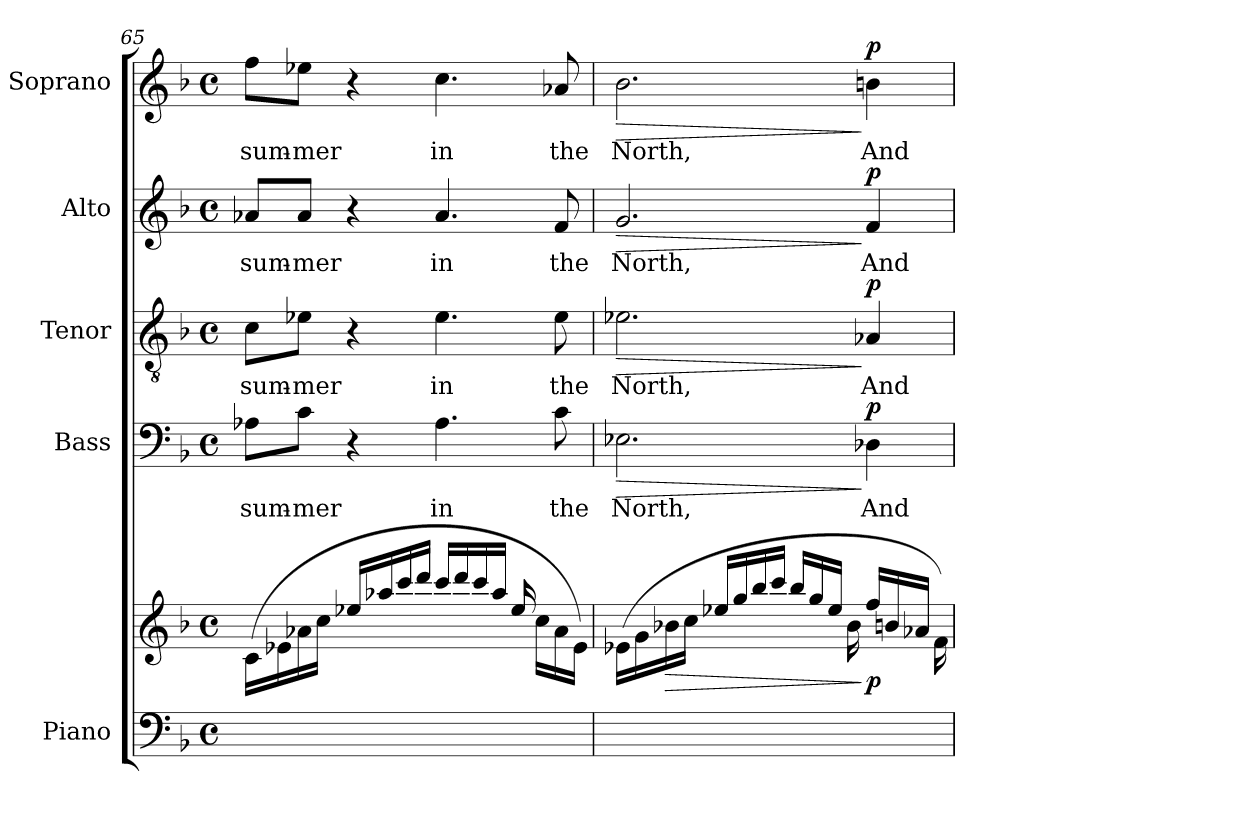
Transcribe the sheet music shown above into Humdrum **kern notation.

**kern	**kern	**dynam	**kern	**text	**dynam	**kern	**text	**dynam	**kern	**text	**dynam	**kern	**text	**dynam
*part5	*part5	*part5	*part4	*part4	*part4	*part3	*part3	*part3	*part2	*part2	*part2	*part1	*part1	*part1
*staff6	*staff5	*staff5/6	*staff4	*staff4	*staff4	*staff3	*staff3	*staff3	*staff2	*staff2	*staff2	*staff1	*staff1	*staff1
*I"Piano	*	*	*I"Bass	*	*	*I"Tenor	*	*	*I"Alto	*	*	*I"Soprano	*	*
*I'Pno	*	*	*	*	*	*	*	*	*	*	*	*	*	*
*clefF4	*clefG2	*	*clefF4	*	*	*clefGv2	*	*	*clefG2	*	*	*clefG2	*	*
*k[b-]	*k[b-]	*	*k[b-]	*	*	*k[b-]	*	*	*k[b-]	*	*	*k[b-]	*	*
*M4/4	*M4/4	*	*M4/4	*	*	*M4/4	*	*	*M4/4	*	*	*M4/4	*	*
*met(c)	*met(c)	*	*met(c)	*	*	*met(c)	*	*	*met(c)	*	*	*met(c)	*	*
=65	=65	=65	=65	=65	=65	=65	=65	=65	=65	=65	=65	=65	=65	=65
1ryy	(16c\LL	.	8A-X\L	sum-	.	8c\L	sum-	.	8a-X/L	sum-	.	8ff\L	sum-	.
.	16e-X\	.	.	.	.	.	.	.	.	.	.	.	.	.
.	16a-X\	.	8c\J	-mer	.	8e-X\J	-mer	.	8a-/J	-mer	.	8ee-X\J	-mer	.
.	16cc\JJ	.	.	.	.	.	.	.	.	.	.	.	.	.
.	16ee-X/LL	.	4r	.	.	4r	.	.	4r	.	.	4r	.	.
.	16aa-X/	.	.	.	.	.	.	.	.	.	.	.	.	.
.	16ccc/	.	.	.	.	.	.	.	.	.	.	.	.	.
.	16ddd/JJ	.	.	.	.	.	.	.	.	.	.	.	.	.
.	16ccc/LL	.	4.A-\	in	.	4.e-\	in	.	4.a-/	in	.	4.cc\	in	.
.	16ddd/	.	.	.	.	.	.	.	.	.	.	.	.	.
.	16ccc/	.	.	.	.	.	.	.	.	.	.	.	.	.
.	16aa-/JJ	.	.	.	.	.	.	.	.	.	.	.	.	.
.	16ee-/	.	.	.	.	.	.	.	.	.	.	.	.	.
.	16cc\LL	.	.	.	.	.	.	.	.	.	.	.	.	.
.	16a-\	.	8c\	the	.	8e-\	the	.	8f/	the	.	8a-X/	the	.
.	16e-\JJ)	.	.	.	.	.	.	.	.	.	.	.	.	.
=66	=66	=66	=66	=66	=66	=66	=66	=66	=66	=66	=66	=66	=66	=66
!	!	!	!	!	!LO:HP:b	!	!	!LO:HP:b	!	!	!LO:HP:b	!	!	!LO:HP:b
1ryy	(16e-X\LL	.	2.E-X\	North,	>	2.e-X\	North,	>	2.g/	North,	>	2.b-\	North,	>
.	16g\	.	.	.	.	.	.	.	.	.	.	.	.	.
!	!	!LO:HP:b	!	!	!	!	!	!	!	!	!	!	!	!
.	16b-X\	>	.	.	.	.	.	.	.	.	.	.	.	.
.	16cc\JJ	.	.	.	.	.	.	.	.	.	.	.	.	.
.	16ee-X/LL	.	.	.	.	.	.	.	.	.	.	.	.	.
.	16gg/	.	.	.	.	.	.	.	.	.	.	.	.	.
.	16bb-/	.	.	.	.	.	.	.	.	.	.	.	.	.
.	16ccc/JJ	.	.	.	.	.	.	.	.	.	.	.	.	.
.	16bb-/LL	.	.	.	.	.	.	.	.	.	.	.	.	.
.	16gg/	.	.	.	.	.	.	.	.	.	.	.	.	.
.	16ee-/JJ	.	.	.	.	.	.	.	.	.	.	.	.	.
.	16b-\	.	.	.	.	.	.	.	.	.	.	.	.	.
!	!	!LO:DY:n=1:b	!	!	!LO:DY:n=1:a	!	!	!LO:DY:n=1:a	!	!	!LO:DY:n=1:a	!	!	!LO:DY:n=1:a
.	16ff/LL	] p	4D-X\	And	] p	4A-X/	And	] p	4f/	And	] p	4bn\	And	] p
.	16bn/	.	.	.	.	.	.	.	.	.	.	.	.	.
.	16a-X/JJ	.	.	.	.	.	.	.	.	.	.	.	.	.
.	16f\)	.	.	.	.	.	.	.	.	.	.	.	.	.
=	=	=	=	=	=	=	=	=	=	=	=	=	=	=
*-	*-	*-	*-	*-	*-	*-	*-	*-	*-	*-	*-	*-	*-	*-
